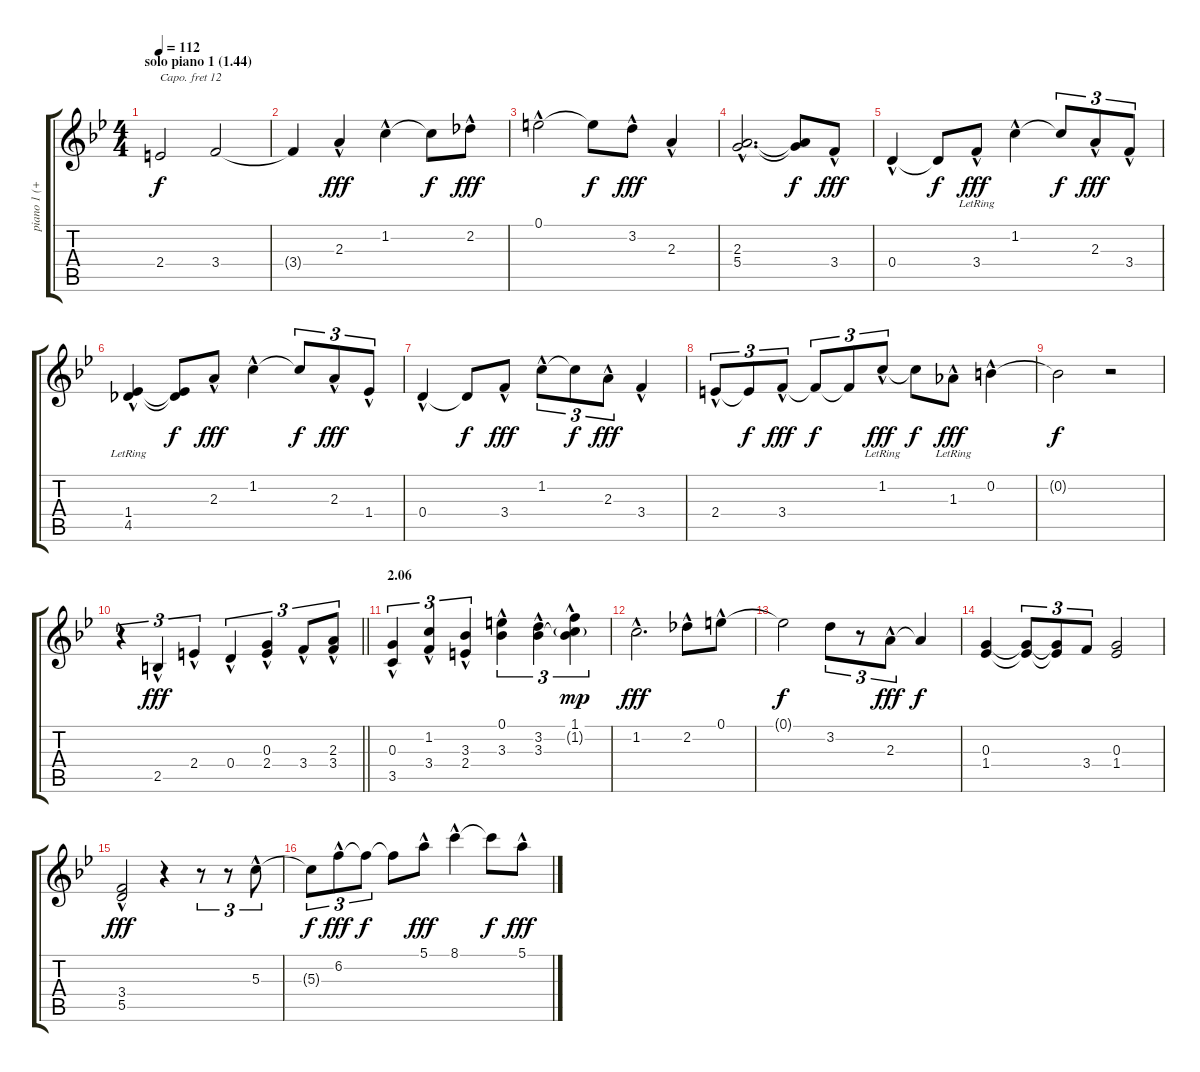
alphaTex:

\track ("piano 1 (+12)" "piano 1 (+") {instrument acousticgrandpiano}
\staff {score tabs}
\capo 12
\tuning (E4 B3 G3 D3 A2 E2) {hide}
\ts (4 4)
\section ("" "solo piano 1 (1.44)")
\tempo 112
\clef g2
\ks bb
2.4.2{dy f} 3.4.2 |
3.4{t}.4 2.3{hac}.4{dy fff} 1.2{hac}.4 1.2{t}.8{dy f} 2.2{hac}.8{dy fff} |
0.1{hac}.2 0.1{t}.8{dy f} 3.2{hac}.8{dy fff} 2.3{hac}.4 |
(2.3{hac} 5.4).2{d} (2.3{t} 5.4{t}).8{dy f} 3.4{hac}.8{dy fff} |
0.4{hac}.4 0.4{t}.8{dy f} 3.4{hac lr}.8{dy fff} 1.2{hac}.4 1.2{t}.8{tu (3 2) dy f} 2.3{hac}.8{tu (3 2) dy fff} 3.4{hac}.8{tu (3 2)} |
(1.4{hac} 4.5{lr}).4 (1.4{t} 4.5{t}).8{dy f} 2.3{hac}.8{dy fff} 1.2{hac}.4 1.2{t}.8{tu (3 2) dy f} 2.3{hac}.8{tu (3 2) dy fff} 1.4{hac}.8{tu (3 2)} |
0.4{hac}.4 0.4{t}.8{dy f} 3.4{hac}.8{dy fff} 1.2{hac}.8{tu (3 2)} 1.2{t}.8{tu (3 2) dy f} 2.3{hac}.8{tu (3 2) dy fff} 3.4{hac}.4 |
2.4{hac}.8{tu (3 2)} 2.4{t}.8{tu (3 2) dy f} 3.4{hac}.8{tu (3 2) dy fff} 3.4{t}.8{tu (3 2) dy f} 3.4{t}.8{tu (3 2)} 1.2{hac lr}.8{tu (3 2) dy fff} 1.2{t}.8{dy f} 1.3{hac lr}.8{dy fff} 0.2{hac}.4 |
0.2{t}.2{dy f} r.2 |
\barLineRight lightlight
r.4{tu (3 2)} 2.5{hac}.4{tu (3 2) dy fff} 2.4{hac}.4{tu (3 2)} 0.4{hac}.4{tu (3 2)} (0.3{hac} 2.4).4{tu (3 2)} 3.4{hac}.8{tu (3 2)} (2.3{hac} 3.4).8{tu (3 2)} |
\section ("" "2.06")
(0.3{hac} 3.5).4{tu (3 2)} (1.2{hac} 3.4).4{tu (3 2)} (3.3{hac} 2.4).4{tu (3 2)} (0.1{hac} 3.3).4{tu (3 2)} (3.2{hac} 3.3).4{tu (3 2)} (1.1{hac} 1.2{g} 3.3{t}).4{tu (3 2) dy mp} |
1.2{hac}.2{d dy fff} 2.2{hac}.8 0.1{hac}.8 |
0.1{t}.2{dy f} 3.2.8{tu (3 2)} r.8{tu (3 2)} 2.3{hac}.8{tu (3 2) dy fff} 2.3{t}.4{dy f} |
(0.3 1.4).4 (0.3{t} 1.4{t}).8{tu (3 2)} (0.3{t} 1.4{t}).8{tu (3 2)} 3.4.8{tu (3 2)} (0.3 1.4).2 |
(3.4{hac} 5.5).2{dy fff} r.4 r.8{tu (3 2)} r.8{tu (3 2)} 5.3{hac}.8{tu (3 2)} |
5.3{t}.8{tu (3 2) dy f} 6.2{hac}.8{tu (3 2) dy fff} 6.2{t}.8{tu (3 2) dy f} 6.2{t}.8 5.1{hac}.8{dy fff} 8.1{hac}.4 8.1{t}.8{dy f} 5.1{hac}.8{dy fff}
